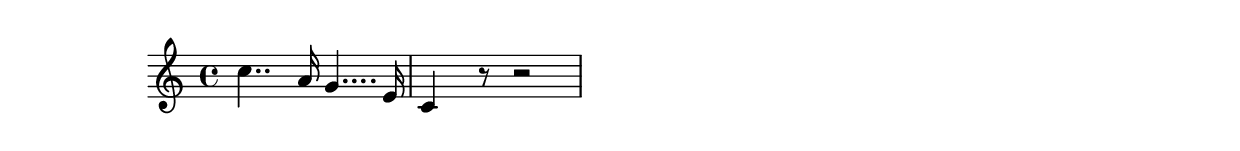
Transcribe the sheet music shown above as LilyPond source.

\version "2.13.2"

\header {
  texidoc = "The @code{dot-count} property
for @code{Dots} can be modified by the user."

}

\relative c'' {
  c4.. a16
  \override Dots #'dot-count = #4
  g4.. e16
  \override Dots #'dot-count = #0
  c4. r8 r2
}
